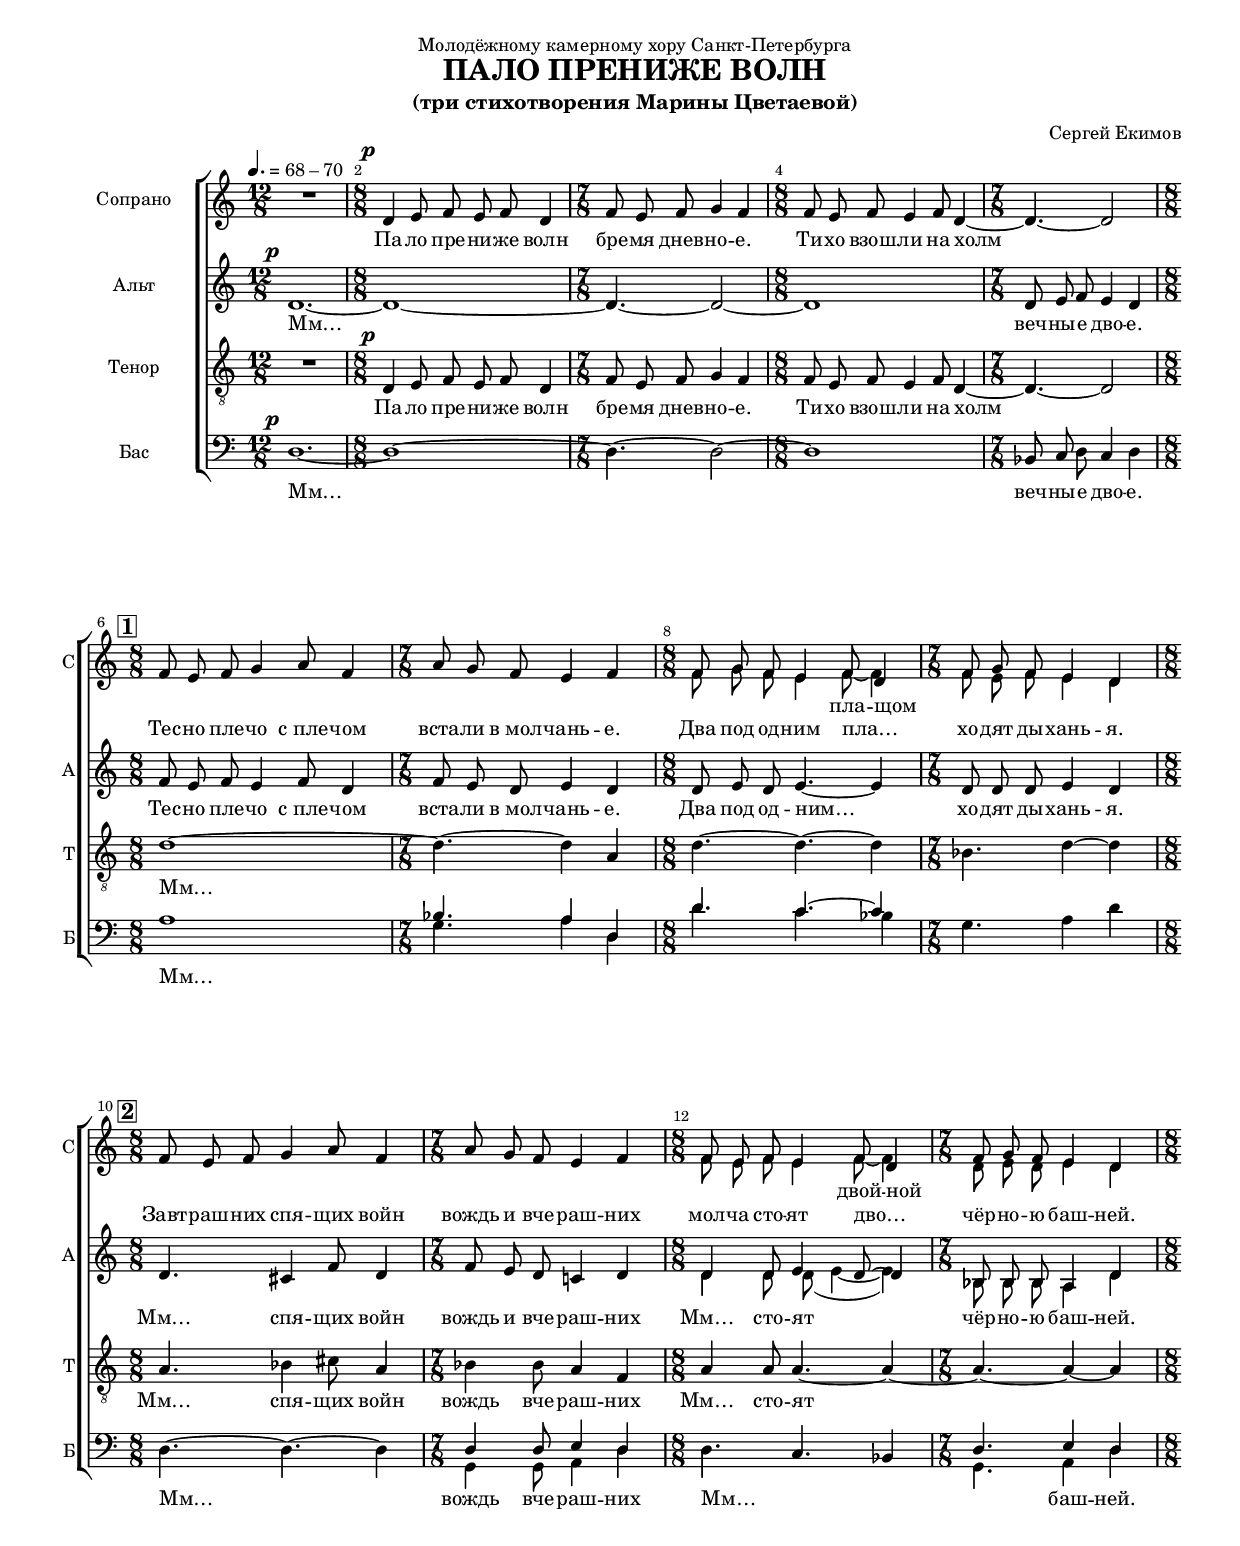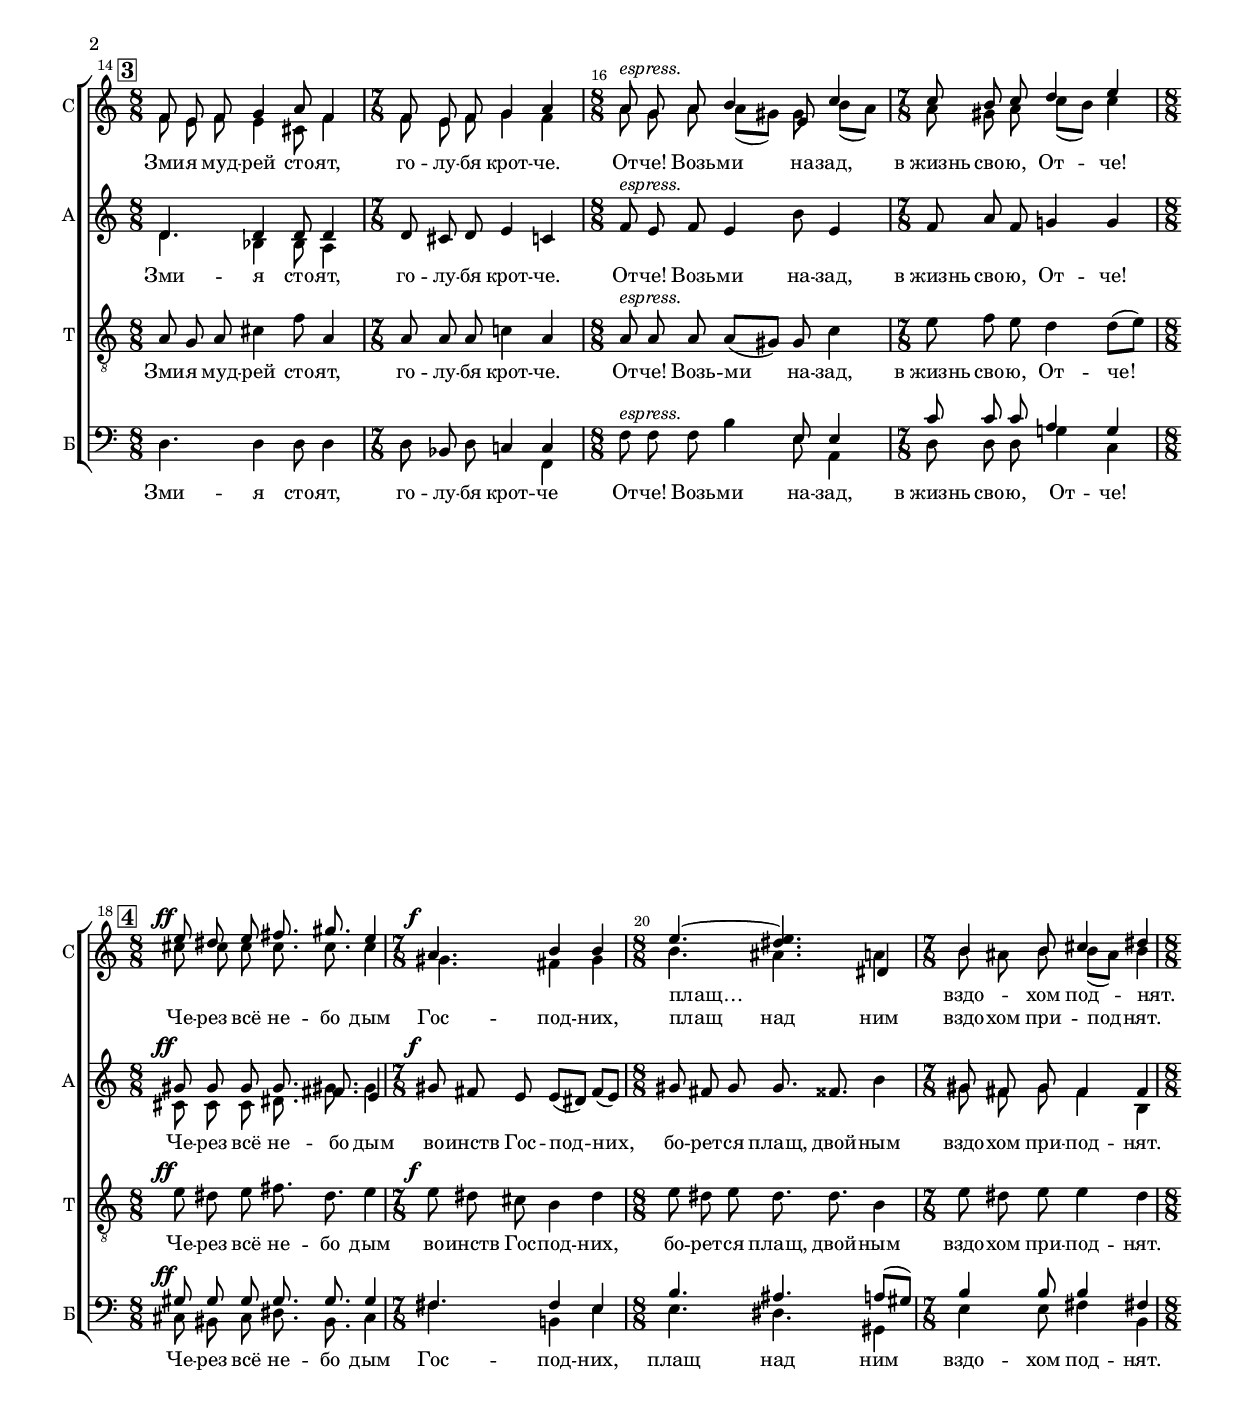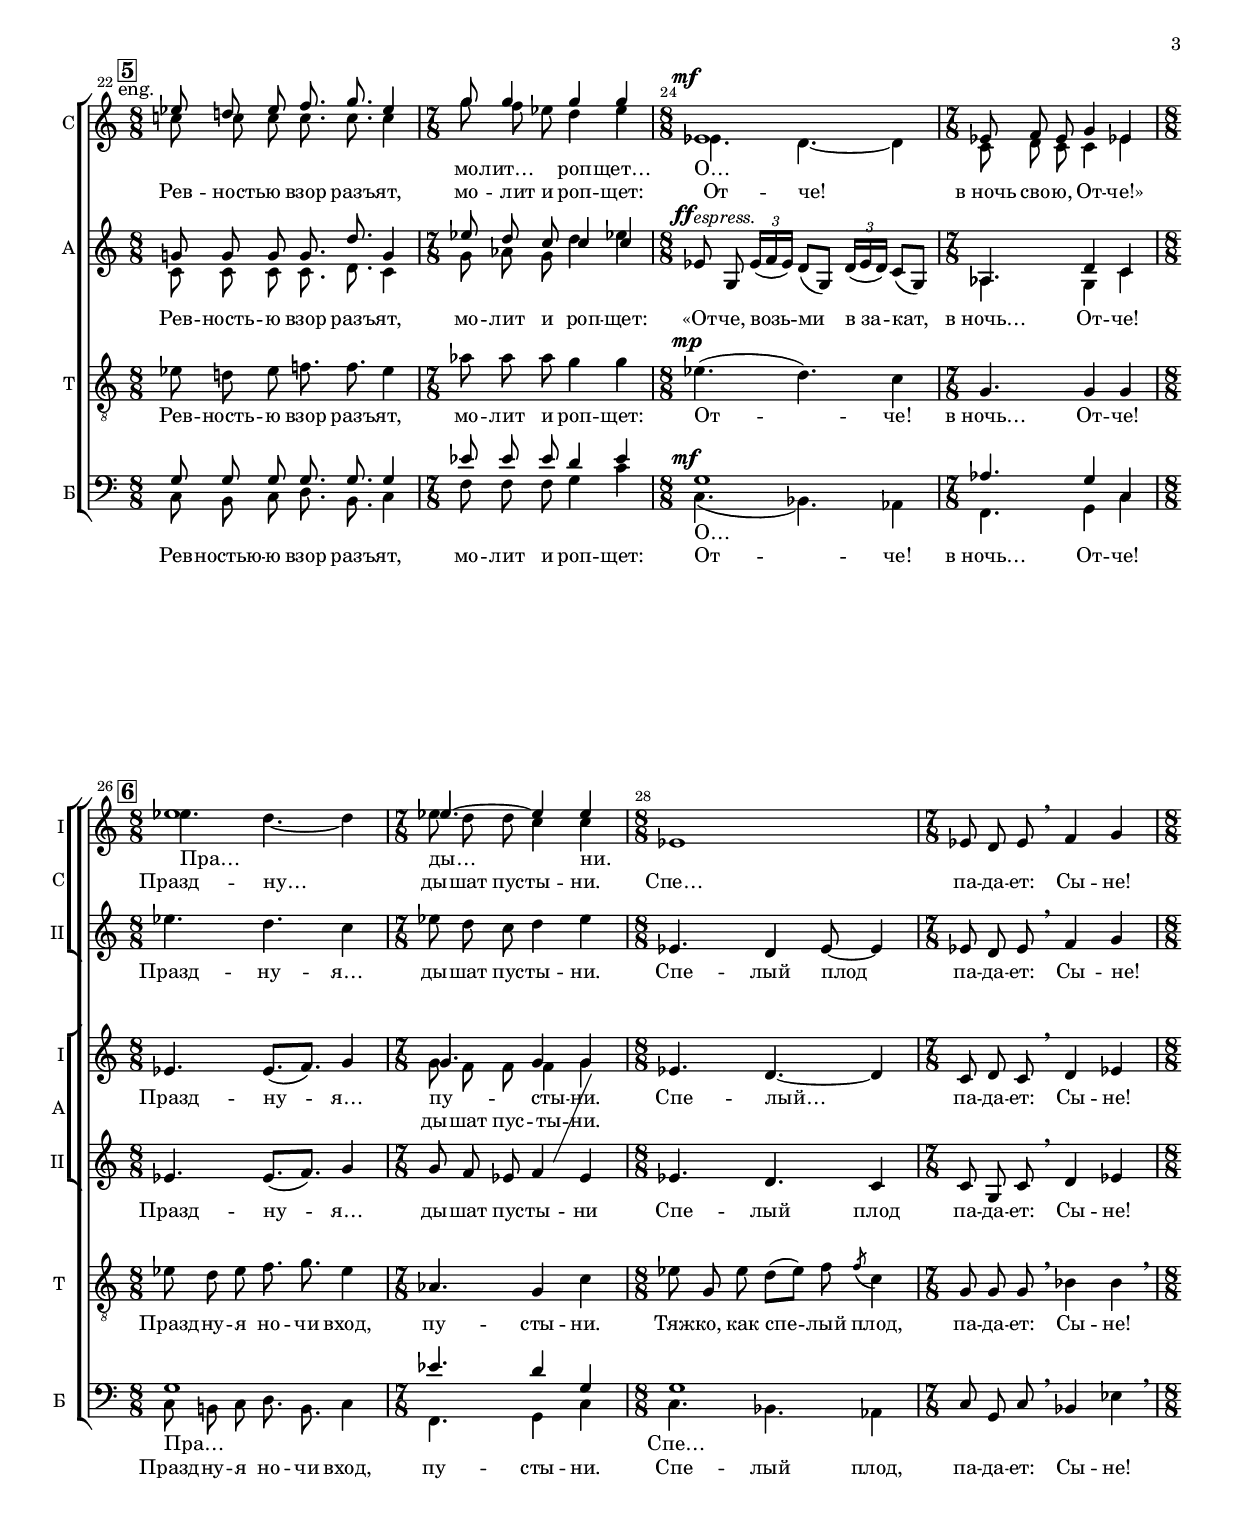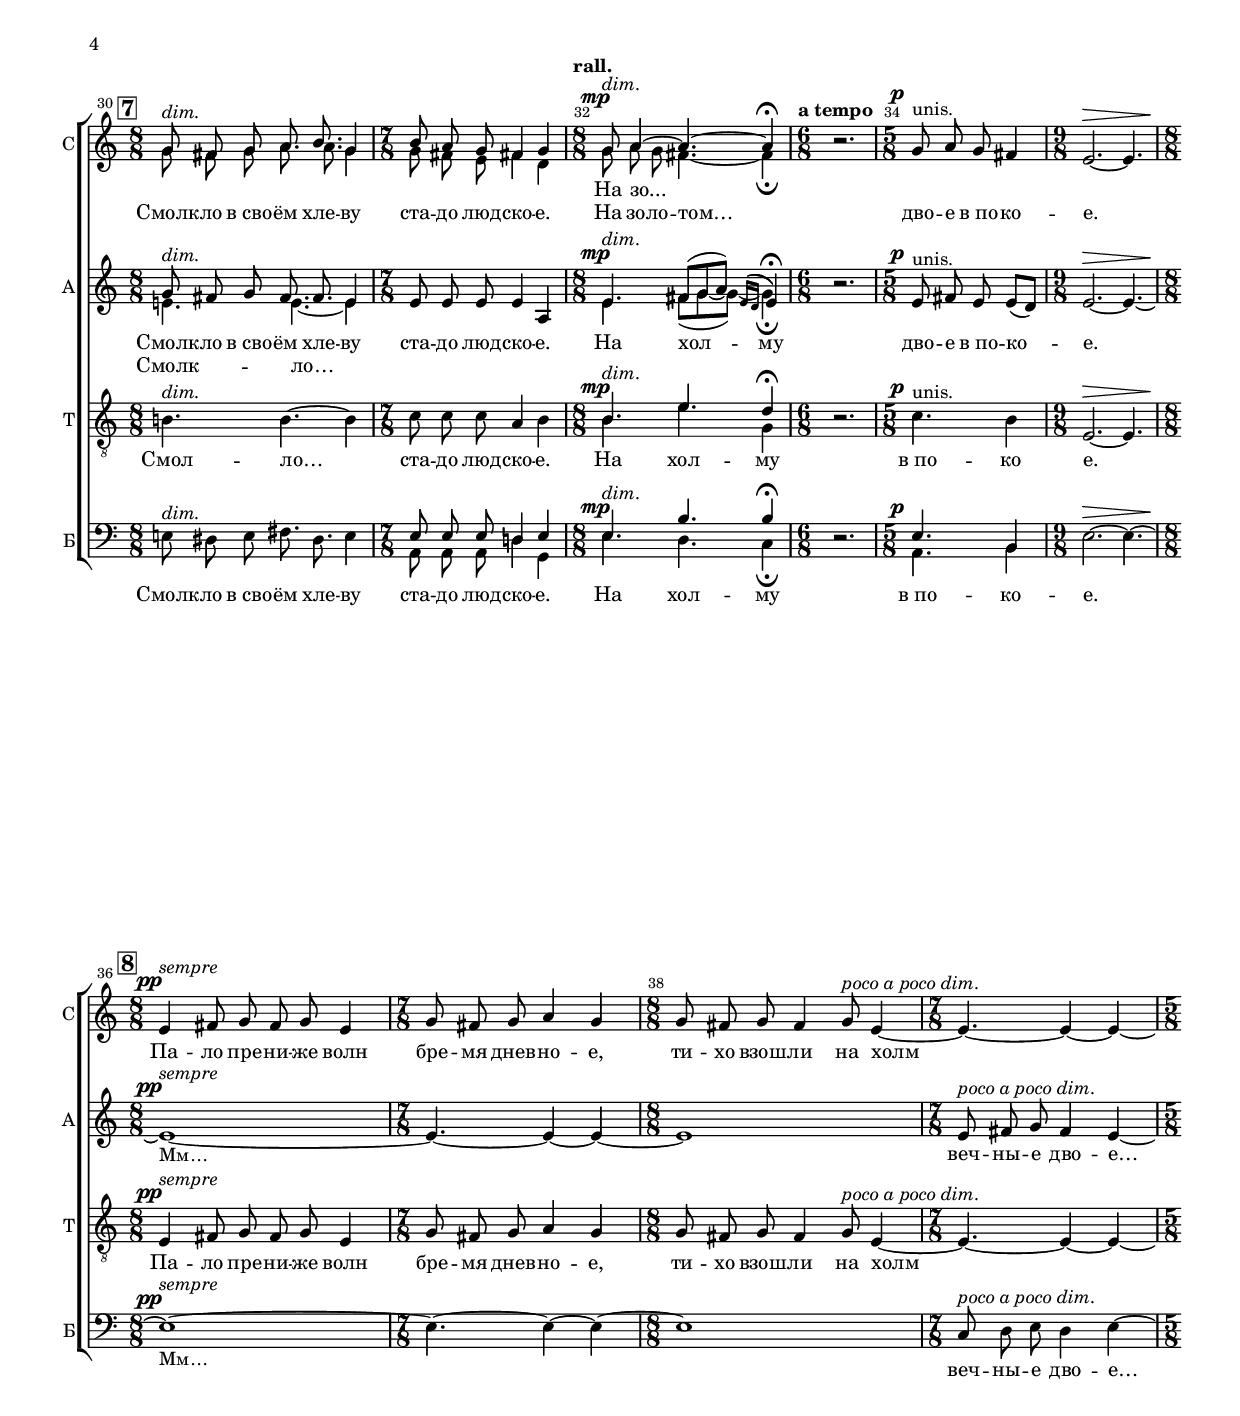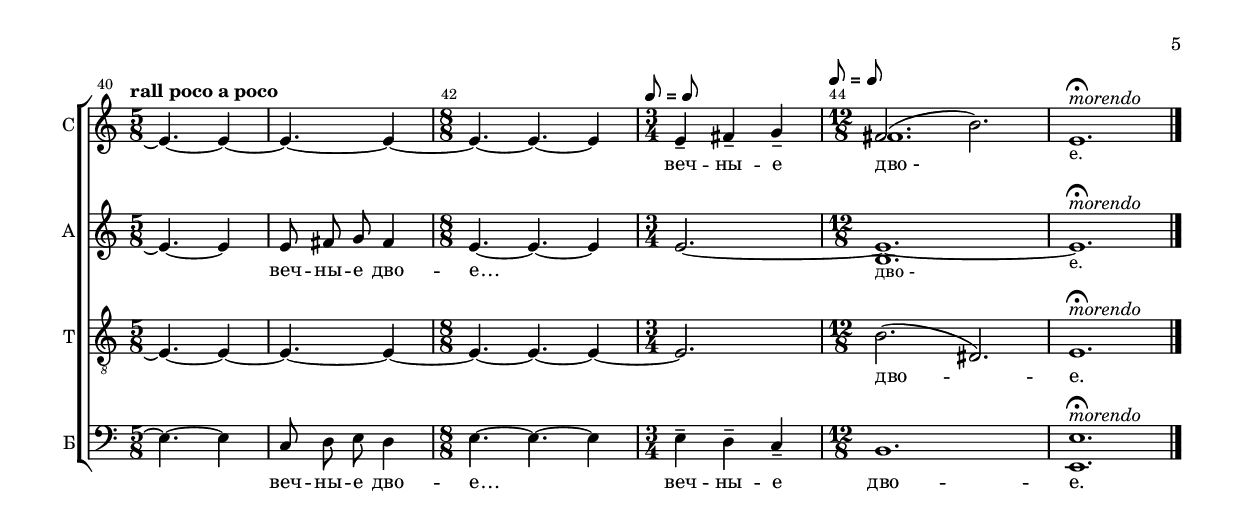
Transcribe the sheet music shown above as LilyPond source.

\version "2.24.0"

% закомментируйте строку ниже, чтобы получался pdf с навигацией
%#(ly:set-option 'point-and-click #f)
#(ly:set-option 'midi-extension "mid")
#(ly:set-option 'embed-source-code #t) % внедряем исходник как аттач к pdf
#(set-default-paper-size "a4")
#(set-global-staff-size 16)

\header {
  dedication = "Молодёжному камерному хору Санкт-Петербурга"
  subtitle = "(три стихотворения Марины Цветаевой)"
  title = "ПАЛО ПРЕНИЖЕ ВОЛН"
  composer = "Сергей Екимов"
  % Удалить строку версии LilyPond 
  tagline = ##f
}


abr = { \break }
%abr = \tag #'BR { \break }
abr = {}

pbr = { \pageBreak }
%pbr = {}

breathes = { \once \override BreathingSign.text = \markup { \musicglyph #"scripts.tickmark" } \breathe }

melon = { \set melismaBusyProperties = #'() }
meloff = { \unset melismaBusyProperties }
solo = ^\markup\italic"Соло"
tutti =  ^\markup\italic"tutti"

co = \cadenzaOn
cof = \cadenzaOff
cb = { \cadenzaOff \bar "||" }
cbr = { \bar "" }
cbar = { \cadenzaOff \bar "|" \cadenzaOn }
stemOff = { \hide Staff.Stem }
nat = { \once \hide Accidental }
%stemOn = { \unHideNotes Staff.Stem }


tempoeight = {
    \tempo \markup {
    \concat {
      \smaller \general-align #Y #DOWN \note {8} #1
      " = "
      \smaller \general-align #Y #DOWN \note {8} #1
    }
    }
}


% alternative breathe
breathes = { \once \override BreathingSign.text = \markup { \musicglyph #"scripts.tickmark" } \breathe }

% alternative partial - for repeats
partiall = { \set Timing.measurePosition = #(ly:make-moment -1/4) }

% compress multi-measure rests
multirests = { \override MultiMeasureRest.expand-limit = #1 \set Score.skipBars = ##t }

% mark with numbers in squares
squaremarks = {  \set Score.rehearsalMarkFormatter = #format-mark-box-numbers }

% move dynamics a bit left (to be not up/under the note, but before)
placeDynamicsLeft = { \override DynamicText.X-offset = #-2.5 }

%make visible number of every 2-nd bar
secondbar = {
  \override Score.BarNumber.break-visibility = #end-of-line-invisible
  \override Score.BarNumber.X-offset = #1
  \override Score.BarNumber.self-alignment-X = #LEFT
  \set Score.barNumberVisibility = #(every-nth-bar-number-visible 2)
}

global = {
  \numericTimeSignature
  \secondbar
  \multirests
  \placeDynamicsLeft
  \squaremarks
  \autoBeamOff
  
  \key c \major
}

\parallelMusic sopranoi, sopranoii {
  \time 12/8 \oneVoice R1. |
  s |
  
  \time 8/8 d4\p e8 f e f d4 |
  s1 |
  
 \time 7/8 f8 e f g4 f \abr | 
 s8*7 |
 
 \time 8/8 f8 e f e4 f8 d4~ |
 s8*8 |
 
 \time 7/8 4.~ 2 |
 s8*7 |
 
 \mark 1
 \time 8/8 f8 e f g4 a8 f4 \abr | 
 s8*8 |
 
 \time 7/8 a8 g f e4 f |
 s8*7 |
 
 \time 8/8 \voiceOne f8 g f e4 f8 d4 |
 f8 g f e4 f8~ 4 |
 
 \time 7/8 f8 g f e4 d |
 f8 e f e4 d \abr | 
 
 %page 2
 \mark 2
 \time 8/8 f8 e f g4 a8 f4 |
 s8*8 |
 
 \time 7/8 a8 g f e4 f |
 s8*7 |
 
 \time 8/8 f8 e f e4 f8 d4 \abr |
 f8 e f e4 f8~4 |
 
 \time 7/8 f8 g f e4 d |
 d8 e d e4 d |
 
 \mark 3
 \time 8/8 f8 e f g4 a8 f4 |
 f8 e f e4 cis8 f4 |
 
 \time 7/8 f8 e f g4 a \abr |
 f8 e f g4 f |
 
 \time 8/8 a8^\markup\italic"espress." g8 a b4 e,8 c'4 |
 a8 g a a[( gis]) gis b[( a]) |
 
 \time 7/8 c8 b c d4 e |
 a8 gis a c[( b]) c4 |
 
 \mark 4
 \time 8/8 e8\ff dis e fis8. gis8. e4 \abr |
 cis8 cis cis cis8. cis8. cis4 |
 
 %page 3
 \time 7/8 a,4.\f b4 b |
 gis4. fis4 gis |
 
 \time 8/8
 e4.~ <e dis> dis,4 |
 b4. ais a4 |
 
 \time 7/8
 b'4 8 cis4 dis  \abr |
 b8 ais b b[( ais]) b4 |
 
 \mark 5
 \time 8/8 es8 d es f8. g8. es4 |
 c8 c c c8. c8. c4 |
 
 \time 7/8 g8 g4 g g |
 g'8 f es d4 es |
 
 \time 8/8 es,1\mf |
 es,4. d4.~4 |
 
 \time 7/8  es8 f es g4 es \break |
  c8 d c c4 es4 |
 
 \mark 6
 \time 8/8   \change Staff = "sopranoi"
 << \new Voice = "sopiii" {  \voiceOne es'1 \time 7/8 es4.~ 4 es } { \voiceTwo es4. d4.~4 es8 d d c4 c } >> |
\change Staff = "sopranoii" \oneVoice es'4. d4. c4 es8 d c d4 es |
 
 \time 8/8 \oneVoice es,1 |
 \oneVoice es,4. d4 es8~4 |
 
 \time 7/8 es8 d es \breathe f4 g \breathe \break |
 es8 d es \breathe f4 g \breathe |
 
 \mark 7
 \change Staff = "soprano" \time 8/8 \voiceOne g8^\markup\italic"dim." fis g a8. b g4 |
 \change Staff = "soprano"  \voiceTwo g8 fis g a8. a g4 |
 
  \time 7/8  b8 a g fis4 g |
   g8 fis e fis4 d |
 
 \tempo "rall." \time 8/8 g8\mp^\markup\italic"dim."  a4~4.~4\fermata |
 g8 a g fis4.~4\fermata |
 
 \time 6/8 \tempo "a tempo" r2. |
 r2. |
 
 \time 5/8
 \oneVoice g8\p^"unis." a g fis4 \abr |
 s8*5 |
 
%page 5
\time 9/8 e2.\>~4. \break |
s2. s4. |

\mark 8
\time 8/8 e4\pp^\markup\italic"sempre" fis8 g fis g e4 |
s8*8 |

\time 7/8 g8 fis g a4 g \abr |
s8*7 |

\time 8/8 g8 fis g fis4 g8^\markup\italic"poco a poco dim." e4~ |
s8*8 |

\time 7/8 4.~4~4~ |
s8*7 |

\time 5/8 \tempo "rall poco a poco" e4.~4~ |
s8*5 |

4.~4~  \abr|
s8*5 |

\time 8/8 4.~4.~4 |
s8*8 |

\tempoeight \time 3/4 e4-- fis-- g-- |
s2. |

\tempoeight \time 12/8 fis2.( b) |
fis1. |


e,1.\fermata^\markup\italic"morendo"_"е." 
 
     
}

\parallelMusic  alti, altii {
  \oneVoice d1.\p~ |
  s1. |
  
  1~ |
  s1 |
  
  4.~2~ |
  s8*7 |
  
  1 |
  s8*8 |
  
  d8 e f e4 d |
  s8*7 |
  
  f8 e f e4 f8 d4 |
  s8*8 |
  
  f8 e d e4 d |
  s8*7 |
  
  d8 e d e4.~4 |
  s8*8 |
  
  d8 d d e4 d |
  s8*7 |
  
  % page 2
  d4. cis4 f8 d4 |
  s8*8 |
  
  f8 e d c4 d |
  s8*7 |
  
 \voiceOne d4 d8 e4 d8~4 |
  \voiceTwo d4 d8 d8( e4~4) |
  
  bes8 bes bes a4 d |
  bes8 bes bes a4 d |
  
  d4. 4 8 4 |
  d4. bes4 8 a4 |
  
  \oneVoice d8 cis d e4 c4 |
  s8*7 |
  
  f8^\markup\italic"espress." e f e4 b'8 e,4 |
  s8*8 |
  
  f8 a f g4 4 |
  s8*7 |
  
  \voiceOne gis8\ff gis gis gis8. fis!8. e4 |
  \voiceTwo cis8 cis cis dis8. gis!8. gis4 |
  
  % page 3
  
  \oneVoice gis8\f fis e e[( dis]) fis[( e]) |
  s8*7 |
  
  gis8 fis gis gis8. fisis8. b4 |
  s8*8 |
  
  \voiceOne gis8 fis gis fis4 fis  \textMark "eng." |
  \voiceTwo gis8 fis gis fis4 b, |
  
  g8 g g g8. d'8. g,4 |
  c8 c c c8. d8. c4 |
  
  es'8 d c c4 c |
  g'8 as g d'4 es |
  
  \oneVoice es,8\ff^\markup\italic"espress." g, \tuplet 3/2 {es'16[( f es]) } d8[( g,]) \tuplet 3/2 { d'16[( es d]) } c8[( g]) |
  s8*8 |
  
  as4. d4 c |
  as,,4. g4 c |
  
  \change Staff = "alti" \oneVoice es4. es8.[( f]) g4 |
  \change Staff = "altii" \oneVoice es4. es8.[( f]) g4 |
  
   << \new Voice = "altiii" {  \voiceOne g4. g4 g } { \voiceTwo g8 f f f4 g } >> |
 g8 f es   << {f4 es} \new Voice { \hideNotes f4\showStaffSwitch  \change Staff = "alti" g } >> |
 
  \oneVoice es4. d~ 4 |
  \oneVoice es4. d c4 |
  
  c8 d c \breathe d4 es \breathe |
  c8 g c \breathe d4 es \breathe |
  
  \change Staff = "alto" \voiceOne g8^\markup\italic"dim." fis g fis8. fis8. e4 |
  \change Staff = "alto" \voiceTwo e4. 4.~4 |
  
  \oneVoice e8 e e e4 a, |
   s8*7 |
  
  \voiceOne e'4.\mp^\markup\italic"dim." fis8[( g a]) \acciaccatura {e16[( d] } e4)\fermata |
  e4. fis8[( g~ g])~ g4\fermata |
  
  r2. |
  r2. |
  
  \oneVoice e8\p^"unis." fis e e[( d]) |
  s8*5 |
  
  e2.\>~4.~|
  s8*9 |
  
  e1\pp~^\markup\italic"sempre"_"Мм…" |
  s8*8 |
  
  4.~ 4~ 4~ |
  s8*7 |
  
  1 |
  s8*8 |
  
  e8^\markup\italic"poco a poco dim." fis g fis4 e~ |
  s8*7 |
  
  4.~4 |
  s8*5 |
  
  e8 fis g fis4 |
  s8*5 |
  
  e4.~4.~4 |
  s8*8 |
  
  \oneVoice e2.~ |
  s4*3 |
  
  <e~ b>1._"дво -" |
  s1. |
  
  e1.\fermata^\markup\italic"morendo"_"е." |
  s1.
  
    
}

\parallelMusic tenor, barit, bass {
  \oneVoice R1. |
  s1. |
  \oneVoice d1.\p~ |
  

  d4\p e8 f e f d4 |
  s8*8 |
  1~ |
  
  f8 e f g4 f |
  s8*7 |
  4.~ 2~ |
  
  f8 e f e4 f8 d4~ |
  s8*8 |
  1 |
  
  4.~2 |
  s8*7 |
  bes8 c d c4 d |
  
  d'1~ |
  s8*8 |
  a'1 |
  
  4.~4 a4 |
  \voiceOne bes4. a4 d, |
  \voiceTwo g4. a4 d, |
  
  f4.~ 4.~ 4 |
  d'4. c4.~ 4 |
  d4. c4. bes4 |
  
  des4. f4~4 |
  s8*7 |
  \oneVoice g4. a4 d |
  
}



sopvoicei = \relative c' {
  \global
    \tempo 4.=68-70
    \dynamicUp
  \sopranoi
}

sopvoiceii = \relative c' {
  \global
  \voiceTwo \sopranoii
}


altvoicei = \relative c' {
  \global
  \dynamicUp
  \alti
}

altvoiceii = \relative c' {
  \global
  \altii
}


tenorvoice = \relative c {
  \global
  \dynamicUp
  \oneVoice R1. |
  d4\p e8 f e f d4 |
  f8 e f g4 f |
  
  f8 e f e4 f8 d4~ |
  4.~2 |
  d'1~ |
  
  4.~4 a4 |
  d4.~ 4.~ 4 |
  bes4. d4~4 |
  
  %page 2
  a4. bes4 cis8 a4 |
  bes4 8 a4 f |
  a4 8 a4.~ 4~ |
  
  4.~4~4 |
  8 g a cis4 f8 a,4 |
  a8 8 8 c4 a |
  
  a8^\markup\italic"espress." 8 8 8[( gis]) gis c4 |
  e8 f e d4 d8[( e]) |
  e8\ff dis e fis8. dis8. e4 |
  
  %page 3
  e8\f dis cis b4 dis |
  e8 dis e dis8. dis b4 |
  e8 dis e e4 dis |
  
  es8 d es f8. f8. es4 |
  as8 as as g4 g |
  es4.\mp( d) c4 |
  
  g4. g4 g |
  es'8 d es f8. g8. es4 |
  as,4. g4 c |
  
  es8 g, es' d[( es]) f \acciaccatura f8 c4 |
  g8 g g \breathe bes4 bes \breathe |
  b4.^\markup\italic"dim." b4.~4 |
  
  c8 c c a4 b |
  << { \voiceOne b4.\mp^\markup\italic"dim." e d4\fermata } \new Voice { \voiceTwo b4. e g,4 } >>
  \oneVoice r2. |
  c4.\p^"unis." b4 |
  
  e,2.\>~4. |
  e4\pp^\markup\italic"sempre" fis8 g fis g e4 |
  g8 fis g a4 g |
  
  g8 fis g fis4 g8^\markup\italic "poco a poco dim." e4~ |
  4.~4~4~ |
  4.~4~ |
  4.~4~ |
  4.~4.~4~ |
  2. |
  b'2.( dis,2.) |
  e1.\fermata^\markup\italic"morendo"
  
  \bar "|."
  
  
  
}

\parallelMusic baritnotes, bassnotes {
  
    s1. |
    \oneVoice d1.\p~ |

  s8*8 |
    1~ |

  s8*7 |
    4.~ 2~ |

  
  s8*8 |
    1 |

  s8*7 |
    bes8 c d c4 d |

  s8*8 |
    a'1 |

  

  \voiceOne bes'4. a4 d, |
    \voiceTwo g4. a4 d, |

  d'4. c4.~ 4 |
  d'4. c4. bes4 |

  s8*7 |
  \oneVoice g4. a4 d |

  %page 2
  s8*8 |
  d,4.~4.~4 |
  
  \voiceOne d,4 8 e4 d |
  \voiceTwo g,4 8 a4 d |
  
  s8*8 |
  \oneVoice d4. c bes4 |
  
  \voiceOne d4. e4 d |
  \voiceTwo g4. a4 d |
  
  s8*8 |
  \oneVoice d4. 4 8 4 |
  
  s8*5 \voiceOne c4 |
  d8 bes d c4 \voiceTwo f, |
  
  s8*5 e8 4 |
  f'8^\markup\italic"espress." f f b4 e,8 a,4 |
  
  c'8 c c a4 g |
  d8 d d g4 c, |
  
  gis8\ff gis gis gis8. gis8. gis4 |
  cis8 bis cis dis8. bis8. cis4 |
  
  %page 3
  fis4. fis4 e |
  fis4. b,4 e |
  
  b'4. ais4. a8[( gis]) |
  e4. dis4. gis,4 |
  
  b4 b8 b4 fis |
  e'4 e8 fis4 b, |
  
  g8 g g g8. g8. g4 |
  c8 b c d8. b8. c4 |
  
  es'8 es es d4 es4 |
  f8 f f g4 c |
  
  g,1\mf |
  c,4.( bes) as4 |
  
  as4. g4 c, |
  f4. g4 c |
  
  g'1 |
  c8 b! c d8. b c4 |
  
  es'4. d4 g, |
  f,4. g4 c |
  
  g1 |
  c4. bes as4 |
  
  s8*7 |
  \oneVoice c8 g c \breathe bes4 es \breathe |
  
  s8*8 |
  e8^\markup\italic"dim." dis e fis8. dis e4 |
  
  \voiceOne e8 e e d4 e |
  \voiceTwo a,8 a a d4 g, |
  
  e4.\mp^\markup\italic"dim." b' b4\fermata |
  e'4. d c4\fermata |
  
  r2.|
  r2.|
  
  e,4.\p b4 |
  a4. b4 |
  
  s8*9 |
  \oneVoice e2.\>~4.~ |
  
  s8*8 |
  e1\pp^\markup\italic "sempre"~_"Мм…" |
  
  s8*7 |
  e4.~ 4~ 4~ |
  
  s8*8 |
  e1 |
  
  s8*7 |
  c8^\markup\italic"poco a poco dim." d e d4 e4~ |
  
  s8*5 |
  e4.~ 4 |
  
  s8*5 |
  c8 d e d4 |
  
  s8*8 |
  e4.~4.~4 |
  
  s4*3 |
  e4-- d-- c-- |
  
  s8*12 |
  b1. |
  
  s8*12 |
  <e e,>1.\fermata^\markup\italic"morendo" |
  
  
  
  
  
  
}

barit = \relative c {
  \global
  \dynamicUp
  \baritnotes
}

bass = \relative c {
  \global
  \dynamicUp
  \bassnotes 
}

longrest = { s1*40 }

lyricscore = \lyricmode {
  score bas bas
}

lyricsopup = \lyricmode {
  \repeat unfold 32 _
  пла -- щом
  \repeat unfold 20 _
  двой -- ной 
  \repeat unfold 36 _
  плащ… _ вздо -- хом под -- нят.
  _ _ _ _ _ _ 
  мо -- лит… роп -- щет… О…
  _ _ _ _ _ Пра…
  
  _ ды… _ _ _  ни.
  
  _ _ _ _ _ _ _ _ _ _ _ _ _ _ _ _ _ На зо...

}

lyricsopdown = \lyricmode {
  Па -- ло пре -- ни -- же волн бре -- мя днев -- но -- е.
  Ти -- хо взош -- ли на холм Тес -- но пле -- чо с_пле -- чом
  вста -- ли в_мол -- чань -- е. Два под од -- ним пла… _ хо -- дят ды -- хань -- я.
  
  Завт -- раш -- них спя -- щих войн вождь и вче -- раш -- них мол -- ча сто -- ят дво… _
  чёр -- но -- ю баш -- ней. Зми -- я муд -- рей сто -- ят, го -- лу -- бя крот -- че.
  От -- че! Возь -- ми на -- зад, в_жизнь сво -- ю, От -- че! Че -- рез всё не -- бо дым
  
  Гос -- под -- них, \set associatedVoice = "sopranoii"  плащ над ним вздо -- хом при -- под -- нят.
  Рев -- ность -- ю взор разъ -- ят, мо -- лит и роп -- щет: От -- че!
  в_ночь сво -- ю, От -- че!»
  Празд -- ну… _ ды -- шат пус -- ты -- ни.
  
  \set associatedVoice = "soprano"  Спе… па -- да -- ет: Сы -- не! Смолк -- ло в_сво -- ём хле -- ву
  ста -- до люд -- ско -- е. \set associatedVoice = "sopranoii" На зо -- ло -- \set associatedVoice = "soprano" том… дво -- е в_по -- ко --
  е. Па -- ло пре -- ни -- же волн бре -- мя днев -- но -- е,
  ти -- хо взош -- ли на холм
  веч -- ны -- е дво_-
}

lyricsopi = \lyricmode {
  bas bas bas
}

lyricsopii = \lyricmode {
  \repeat unfold 72 _
  _ _ _ _ _
  Празд -- ну -- я… ды -- шат пус -- ты -- ни.
  Спе -- лый плод па -- да -- ет: Сы -- не! _ _ _ _ _ _
  
}

lyricalt = \lyricmode {
  Мм… веч -- ны -- е дво -- е. Тес -- но пле -- чо с_пле -- чом
  вста -- ли в_мол -- чань -- е. Два под од -- ним… хо -- дят ды -- хань -- я.
  Мм… спя -- щих войн вождь и вче -- раш -- них Мм… сто -- ят
  _ чёр -- но -- ю баш -- ней. Зми -- я сто -- ят, го -- лу -- бя крот -- че.
  От -- че! Возь -- ми на -- зад, в_жизнь сво -- ю, От -- че! Че -- рез всё не -- бо дым
  
  во -- инств Гос -- под -- них, бо -- рет -- ся плащ, двой -- ным вздо -- хом при -- под -- нят.
  Рев -- ность -- ю взор разъ -- ят, мо -- лит и роп -- щет: «От -- че, возь -- ми в_за -- кат,
  в_ночь… От -- че! Празд -- ну --  я… пу -- _ _ сты -- ни.
  
  Спе -- лый… па -- да -- ет: Сы -- не! Смолк -- ло в_сво -- ём хле -- ву
  ста -- до люд -- ско -- е. На хол -- му дво -- е в_по -- ко -- е.
  веч -- ны -- е дво -- е… веч -- ны -- е дво -- е…
}

lyricalti = \lyricmode {
  \repeat unfold 109 _
  ды -- шат пус -- ты -- ни.
}

lyricaltii = \lyricmode {
  
  \repeat unfold 34 _
  _ _ _ Празд -- ну -- я… ды -- шат пус -- ты -- ни
  Спе -- лый плод па -- да -- ет: Сы -- не! Смолк -- ло…
}

lyrictenor = \lyricmode {
  Па -- ло пре -- ни -- же волн бре -- мя днев -- но -- е.
  Ти -- хо взош -- ли на холм Мм… 
  _ _ _ _
  Мм… спя -- щих войн вождь вче -- раш -- них Мм… сто -- ят
  Зми -- я муд -- рей сто -- ят, го -- лу -- бя крот -- че.
  От -- че! Возь -- ми на -- зад, в_жизнь сво -- ю, От -- че! Че -- рез всё не -- бо дым
  во -- инств Гос -- под -- них, бо -- рет -- ся плащ, двой -- ным вздо -- хом при -- под -- нят.
  Рев -- ность -- ю взор разъ -- ят, мо -- лит и роп -- щет: От -- че!
  в_ночь… От -- че! Празд -- ну -- я но -- чи вход, пу -- сты -- ни.
  
  Тяж -- ко, как спе -- лый плод, па -- да -- ет: Сы -- не! Смол -- ло…
  ста -- до люд -- ско -- е. На хол -- му в_по -- ко е.
  
  Па -- ло пре -- ни -- же волн бре -- мя днев -- но -- е,
  ти -- хо взош -- ли на холм дво -- е.
}

lyricbarr = \lyricmode {
  \repeat unfold 47 _
  О…
  _ _ _ Пра…
  
  _ _ _ Спе…
}

lyricbass = \lyricmode {
  Мм… веч -- ны -- е дво -- е.
  Мм…
  _ _ _ _ _ _ _ _ _ 
  Мм… вождь вче -- раш -- них 
  Мм… _ _ _
  баш -- ней. Зми -- я сто -- ят, го -- лу -- бя крот -- че
  От -- че! Возь -- ми на -- зад, в_жизнь сво -- ю, От -- че! Че -- рез всё не -- бо дым
  Гос -- под -- них, плащ над ним вздо -- хом под -- нят.
  Рев -- ностью -- ю взор разъ -- ят, мо -- лит и роп -- щет: От -- че!
  в_ночь… От -- че! Празд -- ну -- я но -- чи вход, пу -- сты -- ни.
  
  Спе -- лый плод, па -- да -- ет: Сы -- не! Смолк -- ло в_сво -- ём хле -- ву
  ста -- до люд -- ско -- е. На хол -- му в_по -- ко --
  е.
  веч -- ны -- е дво -- е…
  веч -- ны -- е дво -- е…
  веч -- ны -- е дво -- е.
}
\include "articulate.ly"

\bookpart {
  \paper {
    top-margin = 15
    left-margin = 15
    right-margin = 10
    bottom-margin = 30
    indent = 20
    ragged-bottom = ##f
    %  system-separator-markup = \slashSeparator
    
  }
  \score {
    %  \transpose c bes {
    %  \removeWithTag #'BR
    \new ChoirStaff <<
      \new Staff = "soprano" \with {  instrumentName = "Сопрано" shortInstrumentName = "С" midiInstrument = "voice oohs"  }
      << \new Voice = "soprano" { \sopvoicei } 
         \new Voice = "sopranoii" { \sopvoiceii } 
      >>
      
   %   \new Lyrics \with {alignAboveContext = "soprano"} \lyricsto "soprano" { \lyricsopup }
  %    \new Lyrics \lyricsto "soprano" { \lyricsopdown }
      
      \new ChoirStaff = "soprano" \with {  instrumentName = "C" shortInstrumentName = "С"  midiInstrument = "voice oohs" }
      <<
       \new Staff = "sopranoi" \with { instrumentName = "I"   shortInstrumentName = "I"  } 
       {  \new Voice = "sopranoup" { \voiceOne \longrest } }
       \new Lyrics  \lyricsto "soprano" { \lyricsopup }
        \new Lyrics \lyricsto "soprano" { \lyricsopdown }
      \new Staff = "sopranoii" \with { instrumentName = "II"   shortInstrumentName = "II"  } 
       {  \new Voice = "sopranodown" { \voiceTwo \longrest } }
        \new Lyrics \lyricsto "sopranoii" { \lyricsopii }
      >>
      
      \new Staff = "alto" \with {  instrumentName = "Альт" shortInstrumentName = "А" midiInstrument = "voice oohs"  }
     <<  \new Voice  = "alto" { \altvoicei } 
         \new Voice = "altoii" { \altvoiceii }
     >>
     
     %\new Lyrics \lyricsto "alto" { \lyricalt }
      
      \new ChoirStaff = "alto" \with {  instrumentName = "А" shortInstrumentName = "А"  midiInstrument = "voice oohs" } 
      <<
       \new Staff = "alti" \with { instrumentName = "I"   shortInstrumentName = "I"   midiInstrument = "voice oohs"  } 
       {  \new Voice = "altup" { \voiceOne \voiceOne \longrest } }
       \new Lyrics \lyricsto "alto" { \lyricalt }
        \new Lyrics \lyricsto "alto" { \lyricalti }
      \new Staff = "altii" \with { instrumentName = "II"   shortInstrumentName = "II"   midiInstrument = "voice oohs"  } 
       {  \new Voice = "altdown" { \voiceOne \voiceOne \longrest } }
       \new Lyrics \lyricsto "altoii" { \lyricaltii }
      >>
      
   %   \new Lyrics \lyricsto "soprano" { \lyricscore }
      % alternative lyrics above up staff
      
      
      
      \new Staff = "tenor" \with {  instrumentName = "Тенор" shortInstrumentName = "Т" midiInstrument = "voice oohs"  }
     {  \new Voice  = "tenor" { \clef "treble_8" \oneVoice \tenorvoice } } 
      \new Lyrics \lyricsto "tenor" { \lyrictenor }
     
     \new Staff = "bass" \with {  instrumentName = "Бас" shortInstrumentName = "Б" midiInstrument = "voice oohs"  }
     <<  \new Voice  = "bariton" { \clef bass \barit } 
         \new Voice  = "bass" {  \bass } 
     >>
     \new Lyrics \lyricsto "bariton" { \lyricbarr }
     \new Lyrics \lyricsto "bass" { \lyricbass }
     
    >>
    %  }  % transposeµ
    \layout {
      %    #(layout-set-staff-size 20)
      \context {
        \Score
      }
      \context {
        \Staff
        %        \RemoveEmptyStaves
        \RemoveAllEmptyStaves
        \consists Merge_rests_engraver
        \accidentalStyle choral
      }
      %Metronome_mark_engraver
    }
  }
  
  \score {
    %  \transpose c bes {
    %  \removeWithTag #'BR
    \articulate
    \new ChoirStaff <<
      \new Staff = "soprano" \with {  instrumentName = "Сопрано" shortInstrumentName = "С" midiInstrument = "voice oohs"  }
      << \new Voice = "soprano" { \sopvoicei } 
         \new Voice = "sopranoii" { \sopvoiceii } 
      >>

      \new ChoirStaff = "soprano" \with {  instrumentName = "C" shortInstrumentName = "С"  midiInstrument = "voice oohs" }
      <<
       \new Staff = "sopranoi" \with { instrumentName = "I"   shortInstrumentName = "I"  } 
       {  \new Voice = "sopranoup" { \voiceOne \longrest } }

      \new Staff = "sopranoii" \with { instrumentName = "II"   shortInstrumentName = "II"  } 
       {  \new Voice = "sopranodown" { \voiceTwo \longrest } }
      >>
      
      \new Staff = "alto" \with {  instrumentName = "Альт" shortInstrumentName = "А" midiInstrument = "voice oohs"  }
     <<  \new Voice  = "alto" { \altvoicei } 
         \new Voice = "altoii" { \altvoiceii }
     >>
     
     %\new Lyrics \lyricsto "alto" { \lyricalt }
      
      \new ChoirStaff = "alto" \with {  instrumentName = "А" shortInstrumentName = "А"  midiInstrument = "voice oohs" } 
      <<
       \new Staff = "alti" \with { instrumentName = "I"   shortInstrumentName = "I"   midiInstrument = "voice oohs"  } 
       {  \new Voice = "altup" { \voiceOne \voiceOne \longrest } }
      \new Staff = "altii" \with { instrumentName = "II"   shortInstrumentName = "II"   midiInstrument = "voice oohs"  } 
       {  \new Voice = "altdown" { \voiceOne \voiceOne \longrest } }
      >>
      
   %   \new Lyrics \lyricsto "soprano" { \lyricscore }
      % alternative lyrics above up staff
      
      
      
      \new Staff = "tenor" \with {  instrumentName = "Тенор" shortInstrumentName = "Т" midiInstrument = "voice oohs"  }
     {  \new Voice  = "tenor" { \clef "treble_8" \oneVoice \tenorvoice } } 
     
     \new Staff = "bass" \with {  instrumentName = "Бас" shortInstrumentName = "Б" midiInstrument = "voice oohs"  }
     <<  \new Voice  = "bariton" { \clef bass \barit } 
         \new Voice  = "bass" {  \bass } 
     >>

     
    >>
    %  }  % transposeµ
    \midi {
      \tempo 4.=70
    }
  }
}
